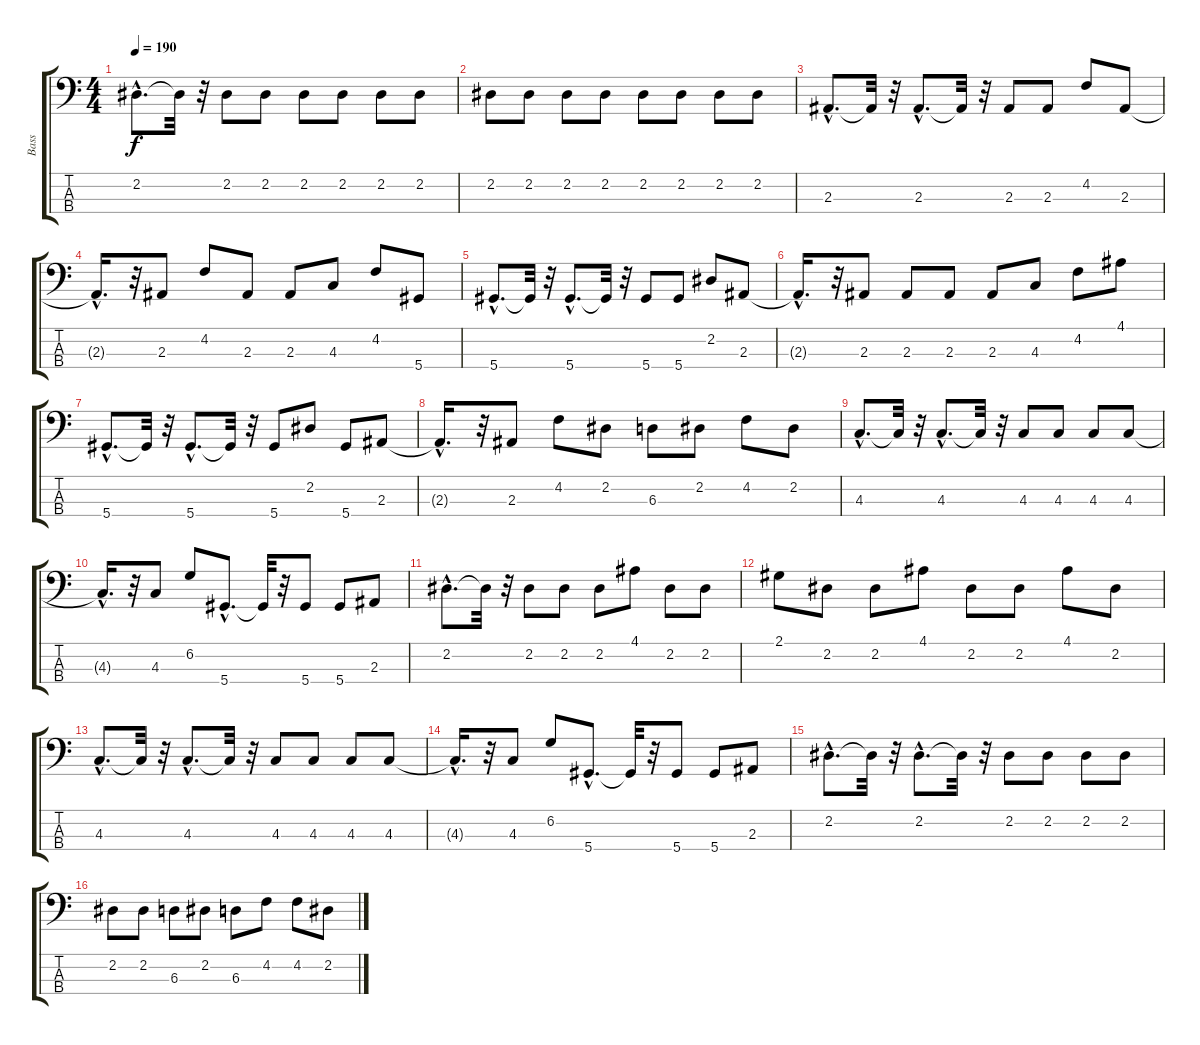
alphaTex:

\track ("Bass" "Bass") {instrument electricbassfinger}
\staff {score tabs}
\tuning (Gb2 Db2 Ab1 Eb1) {hide}
\ts (4 4)
\tempo 190
\clef f4
\ks c
2.2{hac}.8{d dy f} 2.2{t}.32 r.32 2.2.8 2.2.8 2.2.8 2.2.8 2.2.8 2.2.8 |
2.2.8 2.2.8 2.2.8 2.2.8 2.2.8 2.2.8 2.2.8 2.2.8 |
2.3{hac}.8{d} 2.3{t}.32 r.32 2.3{hac}.8{d} 2.3{t}.32 r.32 2.3.8 2.3.8 4.2.8 2.3.8 |
2.3{hac t}.16{d} r.32 2.3.8 4.2.8 2.3.8 2.3.8 4.3.8 4.2.8 5.4.8 |
5.4{hac}.8{d} 5.4{t}.32 r.32 5.4{hac}.8{d} 5.4{t}.32 r.32 5.4.8 5.4.8 2.2.8 2.3.8 |
2.3{hac t}.16{d} r.32 2.3.8 2.3.8 2.3.8 2.3.8 4.3.8 4.2.8 4.1.8 |
5.4{hac}.8{d} 5.4{t}.32 r.32 5.4{hac}.8{d} 5.4{t}.32 r.32 5.4.8 2.2.8 5.4.8 2.3.8 |
2.3{hac t}.16{d} r.32 2.3.8 4.2.8 2.2.8 6.3.8 2.2.8 4.2.8 2.2.8 |
4.3{hac}.8{d} 4.3{t}.32 r.32 4.3{hac}.8{d} 4.3{t}.32 r.32 4.3.8 4.3.8 4.3.8 4.3.8 |
4.3{hac t}.16{d} r.32 4.3.8 6.2.8 5.4{hac}.8{d} 5.4{t}.32 r.32 5.4.8 5.4.8 2.3.8 |
2.2{hac}.8{d} 2.2{t}.32 r.32 2.2.8 2.2.8 2.2.8 4.1.8 2.2.8 2.2.8 |
2.1.8 2.2.8 2.2.8 4.1.8 2.2.8 2.2.8 4.1.8 2.2.8 |
4.3{hac}.8{d} 4.3{t}.32 r.32 4.3{hac}.8{d} 4.3{t}.32 r.32 4.3.8 4.3.8 4.3.8 4.3.8 |
4.3{hac t}.16{d} r.32 4.3.8 6.2.8 5.4{hac}.8{d} 5.4{t}.32 r.32 5.4.8 5.4.8 2.3.8 |
2.2{hac}.8{d} 2.2{t}.32 r.32 2.2{hac}.8{d} 2.2{t}.32 r.32 2.2.8 2.2.8 2.2.8 2.2.8 |
2.2.8 2.2.8 6.3.8 2.2.8 6.3.8 4.2.8 4.2.8 2.2.8
